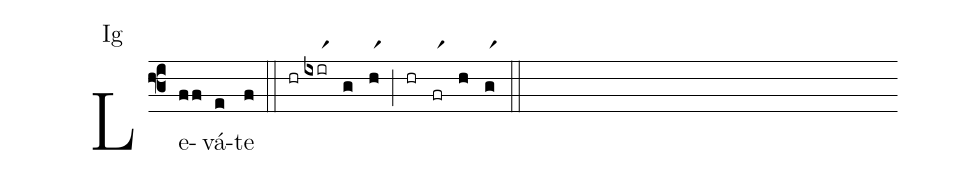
annotation: Ig;
%%
(f3) Le(ff)vá(e)te(f) (::) (hr)(ixirr1)(g)(hr1)(;)(hr)(frr1)(h)(gr1)(::)
